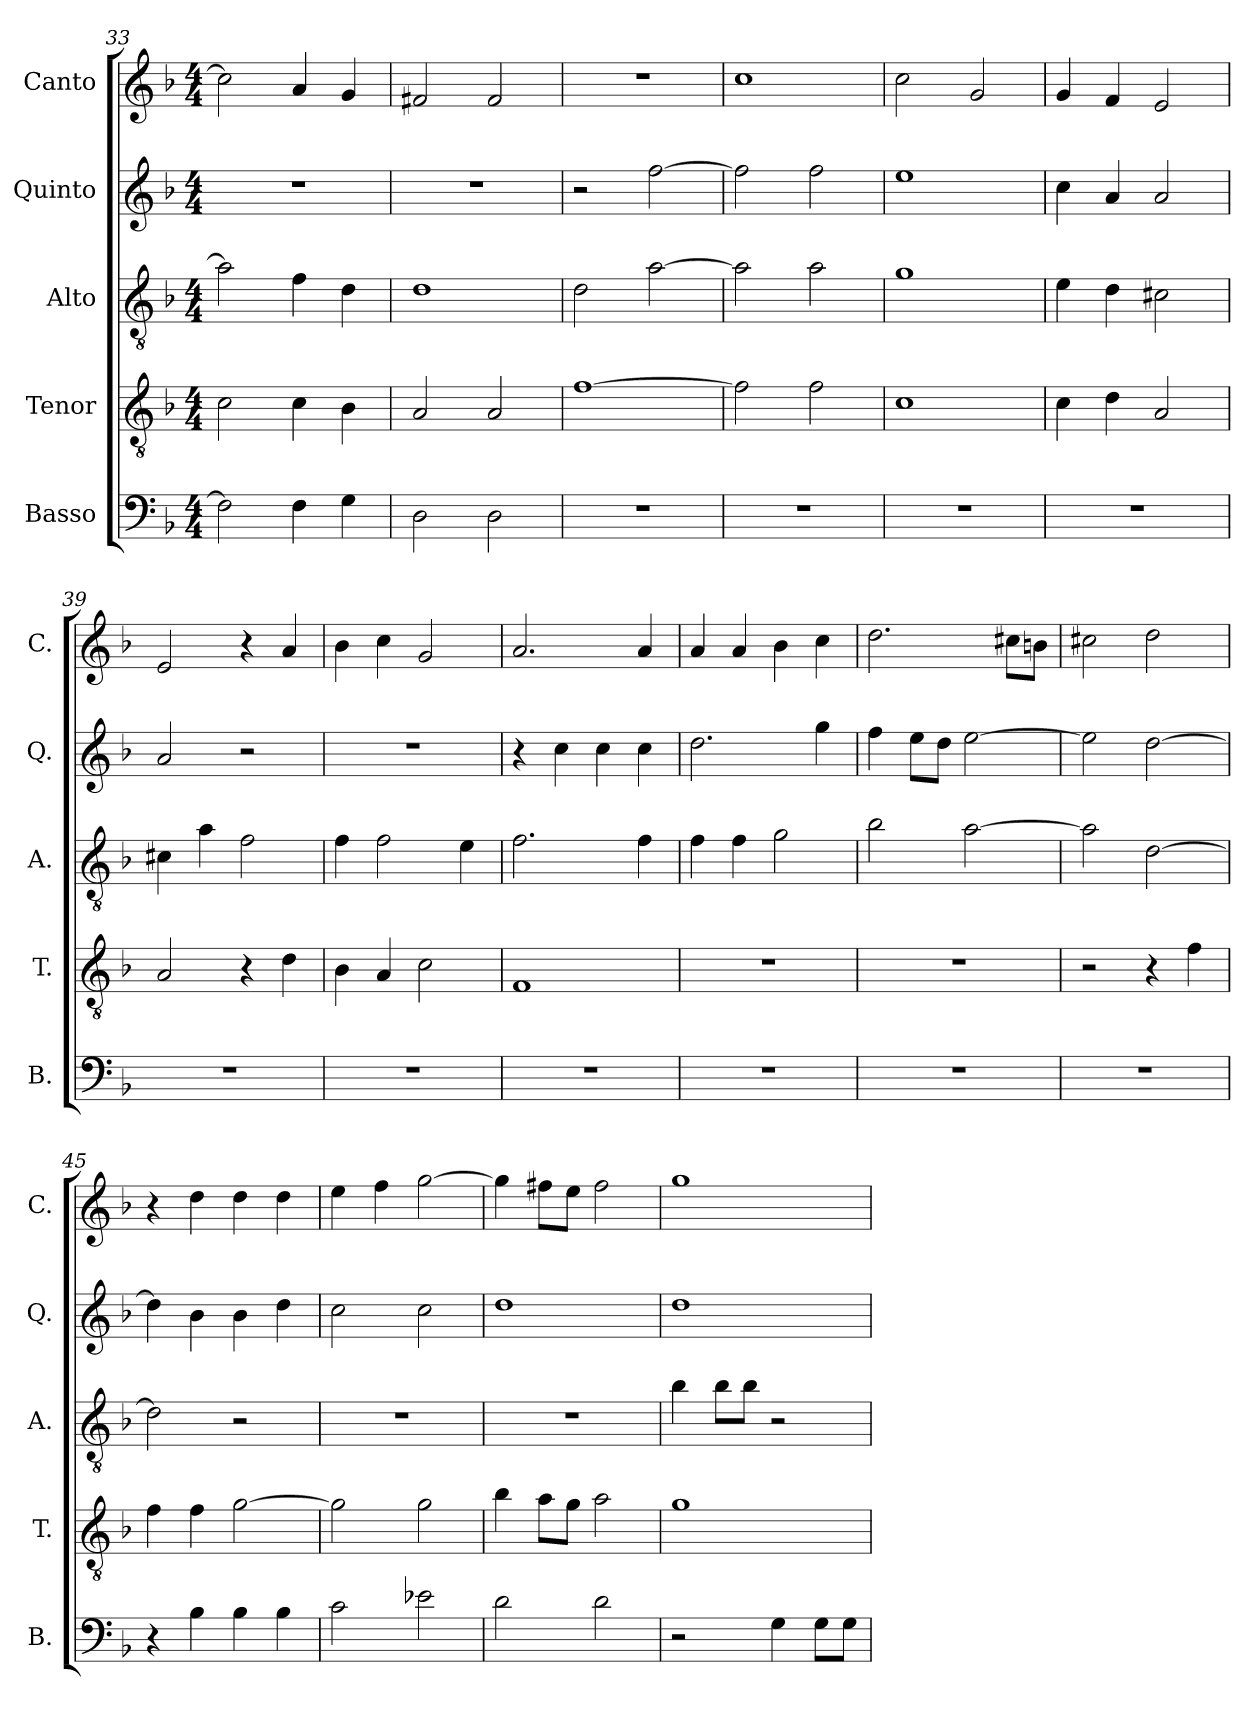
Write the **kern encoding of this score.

**kern	**kern	**kern	**kern	**kern
*part5	*part4	*part3	*part2	*part1
*staff5	*staff4	*staff3	*staff2	*staff1
*I"Basso	*I"Tenor	*I"Alto	*I"Quinto	*I"Canto
*I'B.	*I'T.	*I'A.	*I'Q.	*I'C.
!!LO:PB:g=z
*clefF4	*clefGv2	*clefGv2	*clefG2	*clefG2
*k[b-]	*k[b-]	*k[b-]	*k[b-]	*k[b-]
*F:	*F:	*F:	*F:	*F:
*M4/4	*M4/4	*M4/4	*M4/4	*M4/4
=33	=33	=33	=33	=33
2F\]	2c\	2a\]	1r	2cc\]
4F\	4c\	4f\	.	4a/
4G\	4B-\	4d\	.	4g/
=34	=34	=34	=34	=34
2D\	2A/	1d	1r	2f#X/
2D\	2A/	.	.	2f#/
=35	=35	=35	=35	=35
1r	[1f	2d\	2r	1r
.	.	[2a\	[2ff\	.
=36	=36	=36	=36	=36
1r	2f\]	2a\]	2ff\]	1cc
.	2f\	2a\	2ff\	.
=37	=37	=37	=37	=37
1r	1c	1g	1ee	2cc\
.	.	.	.	2g/
=38	=38	=38	=38	=38
1r	4c\	4e\	4cc\	4g/
.	4d\	4d\	4a/	4f/
.	2A/	2c#X\	2a/	2e/
!!LO:LB:g=z
=39	=39	=39	=39	=39
1r	2A/	4c#X\	2a/	2e/
.	.	4a\	.	.
.	4r	2f\	2r	4r
.	4d\	.	.	4a/
=40	=40	=40	=40	=40
1r	4B-\	4f\	1r	4b-\
.	4A/	2f\	.	4cc\
.	2c\	.	.	2g/
.	.	4e\	.	.
=41	=41	=41	=41	=41
1r	1F	2.f\	4r	2.a/
.	.	.	4cc\	.
.	.	.	4cc\	.
.	.	4f\	4cc\	4a/
=42	=42	=42	=42	=42
1r	1r	4f\	2.dd\	4a/
.	.	4f\	.	4a/
.	.	2g\	.	4b-\
.	.	.	4gg\	4cc\
=43	=43	=43	=43	=43
1r	1r	2b-\	4ff\	2.dd\
.	.	.	8ee\L	.
.	.	.	8dd\J	.
.	.	[2a\	[2ee\	.
.	.	.	.	8cc#X\L
.	.	.	.	8bn\J
=44	=44	=44	=44	=44
1r	2r	2a\]	2ee\]	2cc#X\
.	4r	[2d\	[2dd\	2dd\
.	4f\	.	.	.
!!LO:PB:g=z
=45	=45	=45	=45	=45
4r	4f\	2d\]	4dd\]	4r
4B-\	4f\	.	4b-\	4dd\
4B-\	[2g\	2r	4b-\	4dd\
4B-\	.	.	4dd\	4dd\
=46	=46	=46	=46	=46
2c\	2g\]	1r	2cc\	4ee\
.	.	.	.	4ff\
2e-X\	2g\	.	2cc\	[2gg\
=47	=47	=47	=47	=47
2d\	4b-\	1r	1dd	4gg\]
.	8a\L	.	.	8ff#X\L
.	8g\J	.	.	8ee\J
2d\	2a\	.	.	2ff#\
=48	=48	=48	=48	=48
2r	1g	4b-\	1dd	1gg
.	.	8b-\L	.	.
.	.	8b-\J	.	.
4G\	.	2r	.	.
8G\L	.	.	.	.
8G\J	.	.	.	.
=	=	=	=	=
*-	*-	*-	*-	*-
